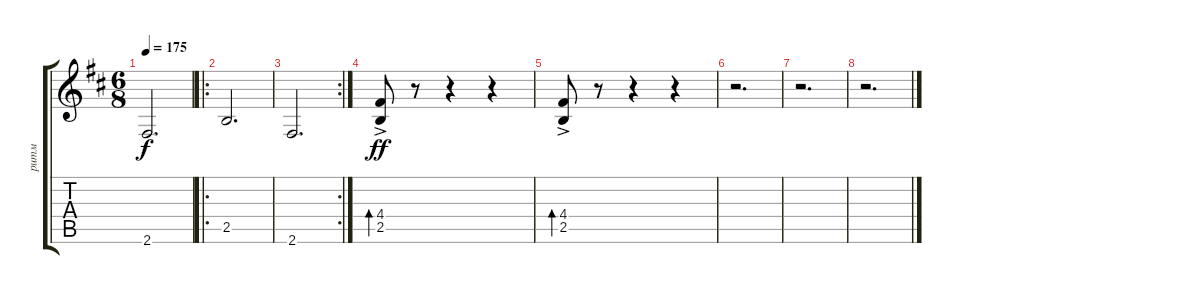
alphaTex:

\track ("ритм" "ритм") {instrument acousticguitarsteel}
\staff {score tabs}
\tuning (E4 B3 G3 D3 A2 E2) {hide}
\ts (6 8)
\tempo 175
\clef g2
\ks bminor
2.6.2{d dy f} |
\ro
2.5.2{d} |
\rc 2
2.6.2{d} |
(4.4{ac} 2.5{ac}).8{bd 60 dy ff} r.8 r.4 r.4 |
(4.4{ac} 2.5{ac}).8{bd 60} r.8 r.4 r.4 |
r.2{d} |
r.2{d} |
r.2{d}
